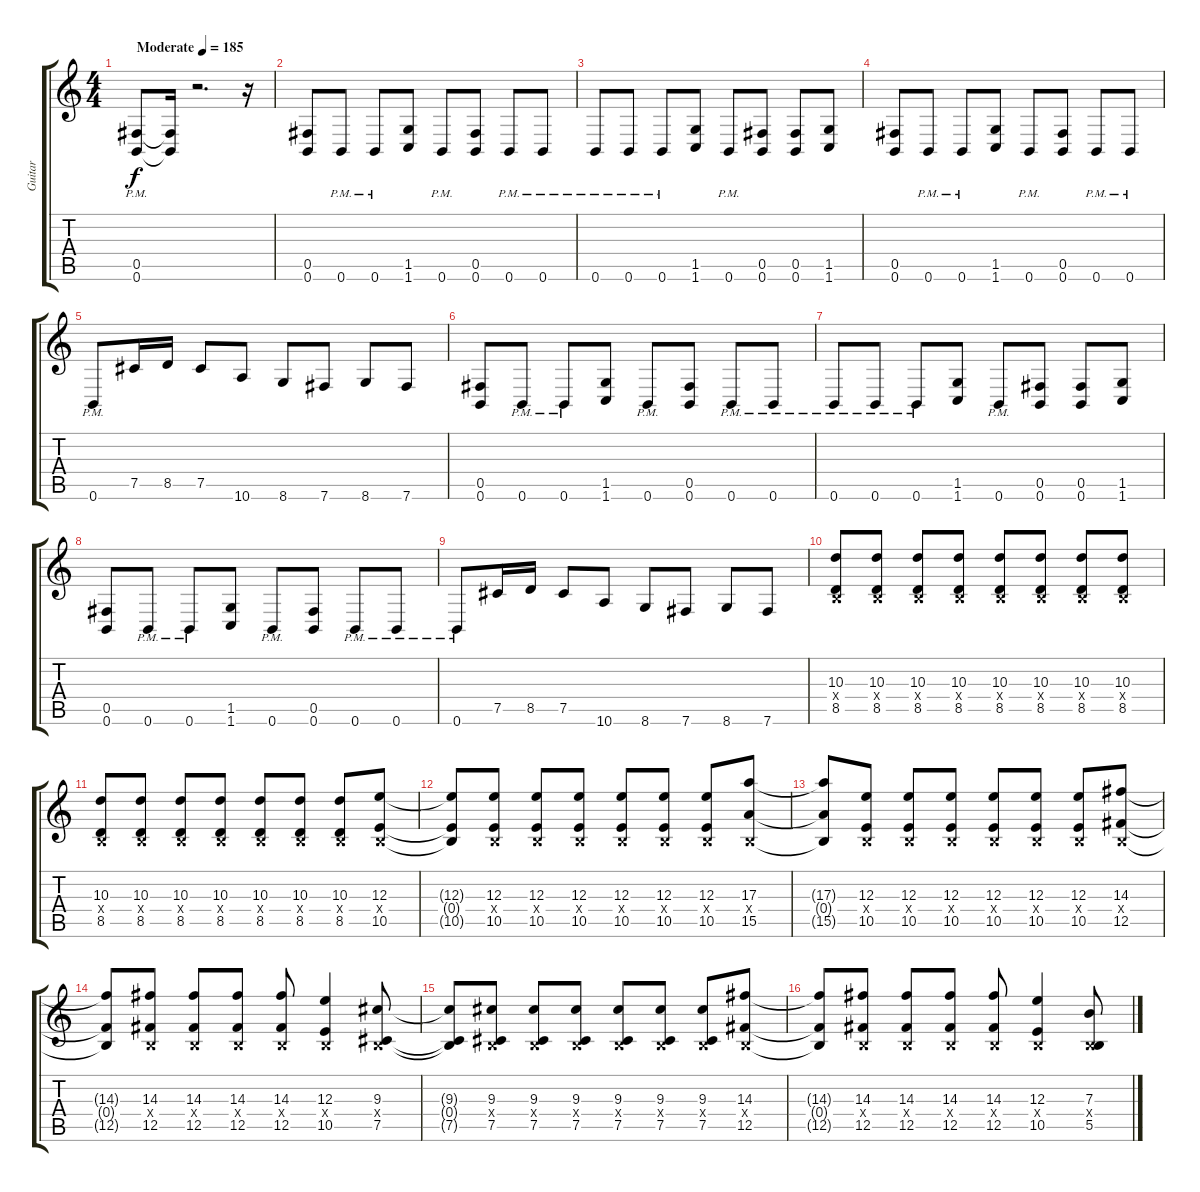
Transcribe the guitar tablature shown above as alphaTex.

\track ("Guitar" "Guitar") {instrument distortionguitar}
\staff {score tabs}
\tuning (Db4 Ab3 E3 B2 Gb2 B1) {hide}
\ts (4 4)
\tempo (185 "Moderate")
\clef g2
\ks c
(0.5{pm} 0.6{pm}).8{dy f instrument distortionguitar} (0.5{t} 0.6{t}).16 r.2{d} r.16 |
(0.5 0.6).8 0.6{pm}.8 0.6{pm}.8 (1.5 1.6).8 0.6{pm}.8 (0.5 0.6).8 0.6{pm}.8 0.6{pm}.8 |
0.6{pm}.8 0.6{pm}.8 0.6{pm}.8 (1.5 1.6).8 0.6{pm}.8 (0.5 0.6).8 (0.5 0.6).8 (1.5 1.6).8 |
(0.5 0.6).8 0.6{pm}.8 0.6{pm}.8 (1.5 1.6).8 0.6{pm}.8 (0.5 0.6).8 0.6{pm}.8 0.6{pm}.8 |
0.6{pm}.8 7.5.16 8.5.16 7.5.8 10.6.8 8.6.8 7.6.8 8.6.8 7.6.8 |
(0.5 0.6).8 0.6{pm}.8 0.6{pm}.8 (1.5 1.6).8 0.6{pm}.8 (0.5 0.6).8 0.6{pm}.8 0.6{pm}.8 |
0.6{pm}.8 0.6{pm}.8 0.6{pm}.8 (1.5 1.6).8 0.6{pm}.8 (0.5 0.6).8 (0.5 0.6).8 (1.5 1.6).8 |
(0.5 0.6).8 0.6{pm}.8 0.6{pm}.8 (1.5 1.6).8 0.6{pm}.8 (0.5 0.6).8 0.6{pm}.8 0.6{pm}.8 |
0.6{pm}.8 7.5.16 8.5.16 7.5.8 10.6.8 8.6.8 7.6.8 8.6.8 7.6.8 |
(10.3 0.4{x} 8.5).8 (10.3 0.4{x} 8.5).8 (10.3 0.4{x} 8.5).8 (10.3 0.4{x} 8.5).8 (10.3 0.4{x} 8.5).8 (10.3 0.4{x} 8.5).8 (10.3 0.4{x} 8.5).8 (10.3 0.4{x} 8.5).8 |
(10.3 0.4{x} 8.5).8 (10.3 0.4{x} 8.5).8 (10.3 0.4{x} 8.5).8 (10.3 0.4{x} 8.5).8 (10.3 0.4{x} 8.5).8 (10.3 0.4{x} 8.5).8 (10.3 0.4{x} 8.5).8 (12.3 0.4{x} 10.5).8 |
(12.3{t} 0.4{t} 10.5{t}).8 (12.3 0.4{x} 10.5).8 (12.3 0.4{x} 10.5).8 (12.3 0.4{x} 10.5).8 (12.3 0.4{x} 10.5).8 (12.3 0.4{x} 10.5).8 (12.3 0.4{x} 10.5).8 (17.3 0.4{x} 15.5).8 |
(17.3{t} 0.4{t} 15.5{t}).8 (12.3 0.4{x} 10.5).8 (12.3 0.4{x} 10.5).8 (12.3 0.4{x} 10.5).8 (12.3 0.4{x} 10.5).8 (12.3 0.4{x} 10.5).8 (12.3 0.4{x} 10.5).8 (14.3 0.4{x} 12.5).8 |
(14.3{t} 0.4{t} 12.5{t}).8 (14.3 0.4{x} 12.5).8 (14.3 0.4{x} 12.5).8 (14.3 0.4{x} 12.5).8 (14.3 0.4{x} 12.5).8 (12.3 0.4{x} 10.5).4 (9.3 0.4{x} 7.5).8 |
(9.3{t} 0.4{t} 7.5{t}).8 (9.3 0.4{x} 7.5).8 (9.3 0.4{x} 7.5).8 (9.3 0.4{x} 7.5).8 (9.3 0.4{x} 7.5).8 (9.3 0.4{x} 7.5).8 (9.3 0.4{x} 7.5).8 (14.3 0.4{x} 12.5).8 |
(14.3{t} 0.4{t} 12.5{t}).8 (14.3 0.4{x} 12.5).8 (14.3 0.4{x} 12.5).8 (14.3 0.4{x} 12.5).8 (14.3 0.4{x} 12.5).8 (12.3 0.4{x} 10.5).4 (7.3 0.4{x} 5.5).8
